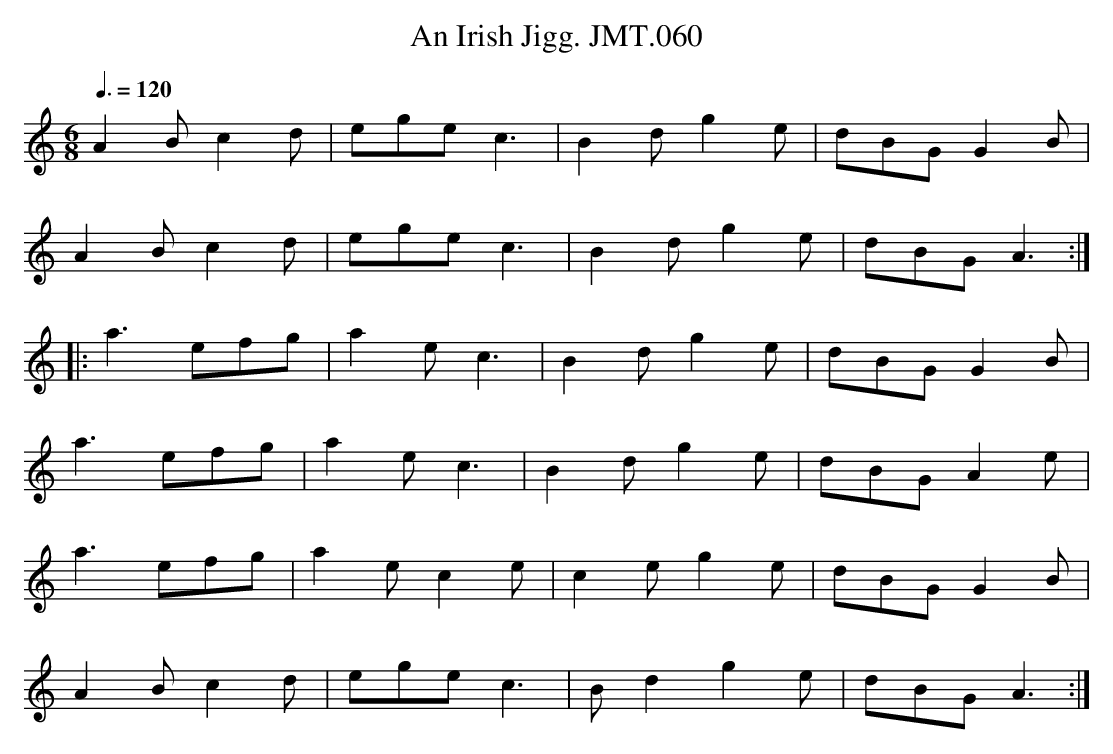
X:1
T:Irish Jigg. JMT.060, An
M:6/8
L:1/8
Q:3/8=120
K:Am
A2Bc2d|egec3|B2dg2e|dBGG2B|
A2Bc2d|egec3|B2dg2e|dBGA3:|
|:a3efg|a2ec3|B2dg2e|dBGG2B|
a3efg|a2ec3|B2dg2e|dBGA2e|
a3efg|a2ec2e|c2eg2e|dBGG2B|
A2Bc2d|egec3|Bd2g2e|dBGA3:|
